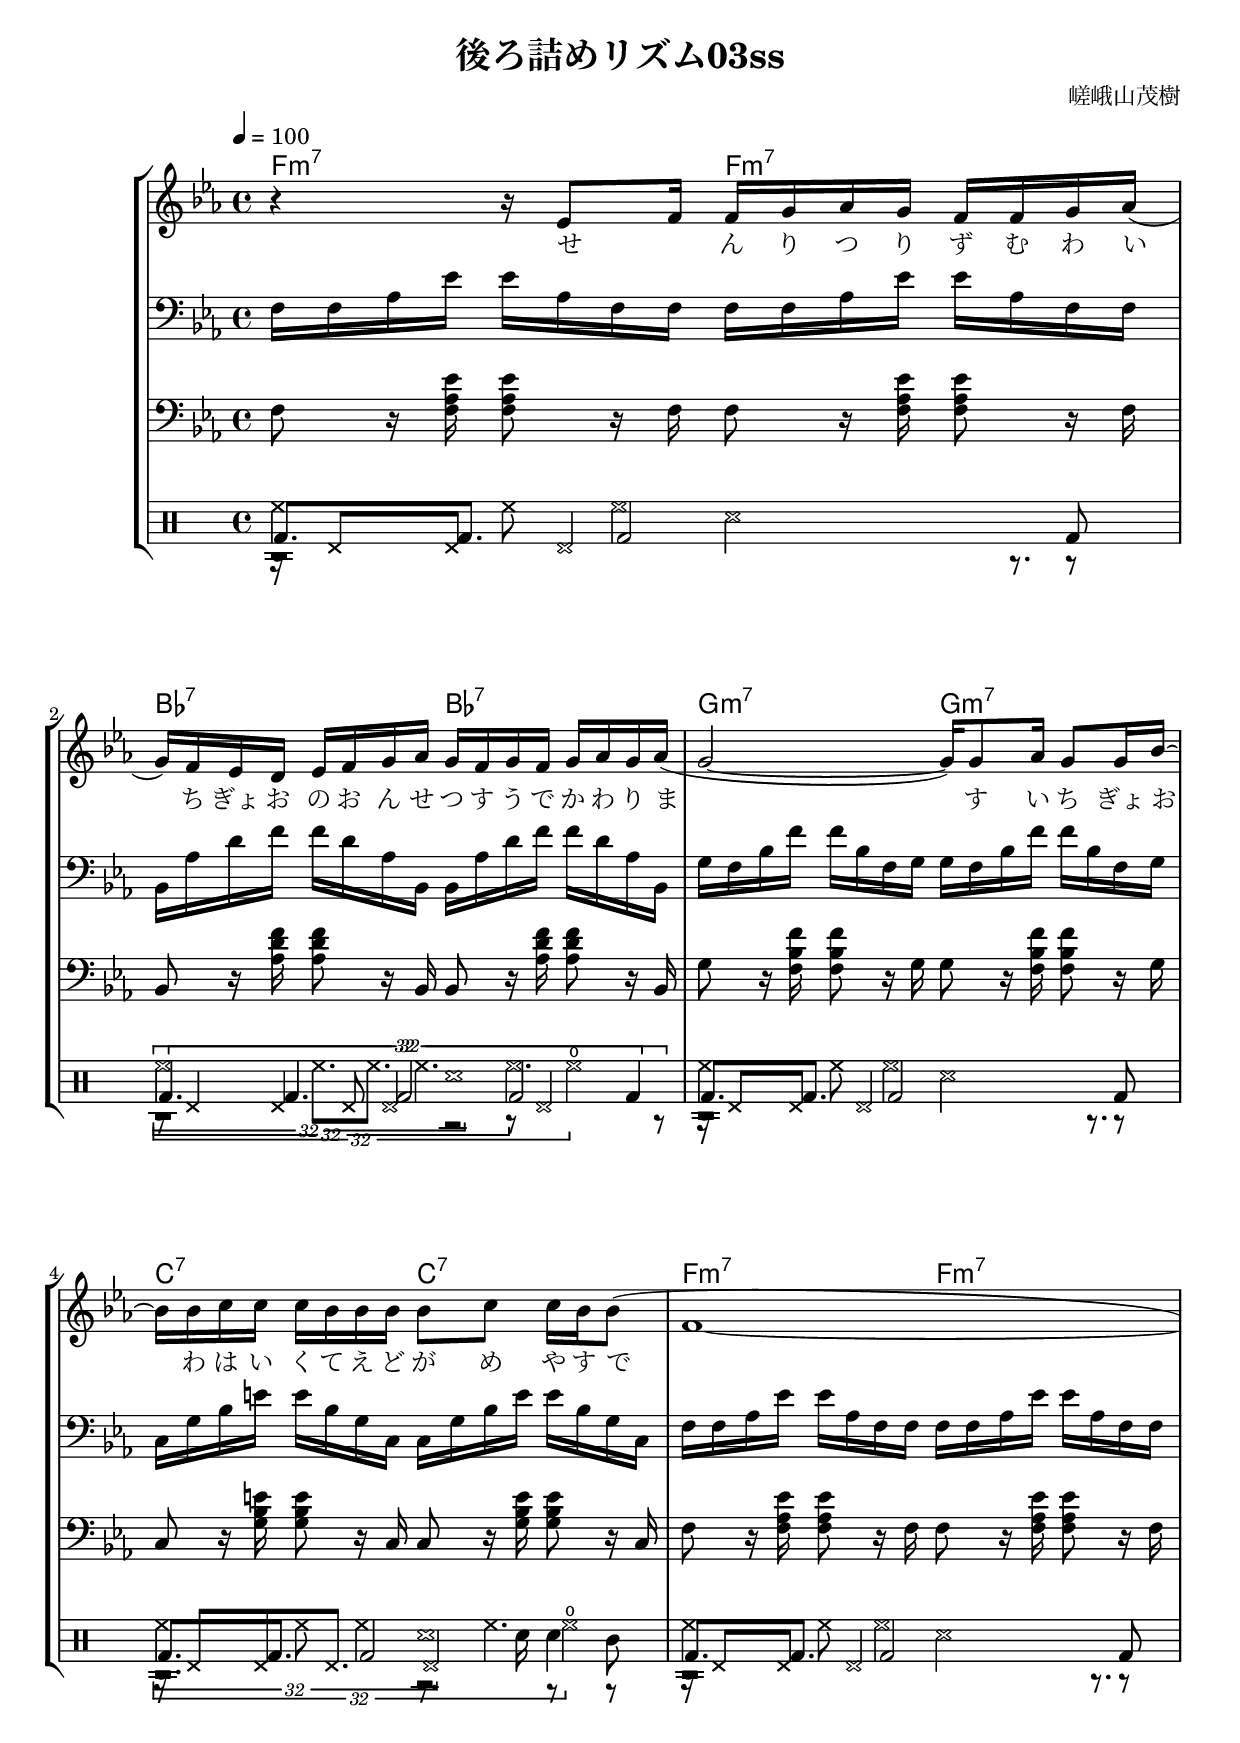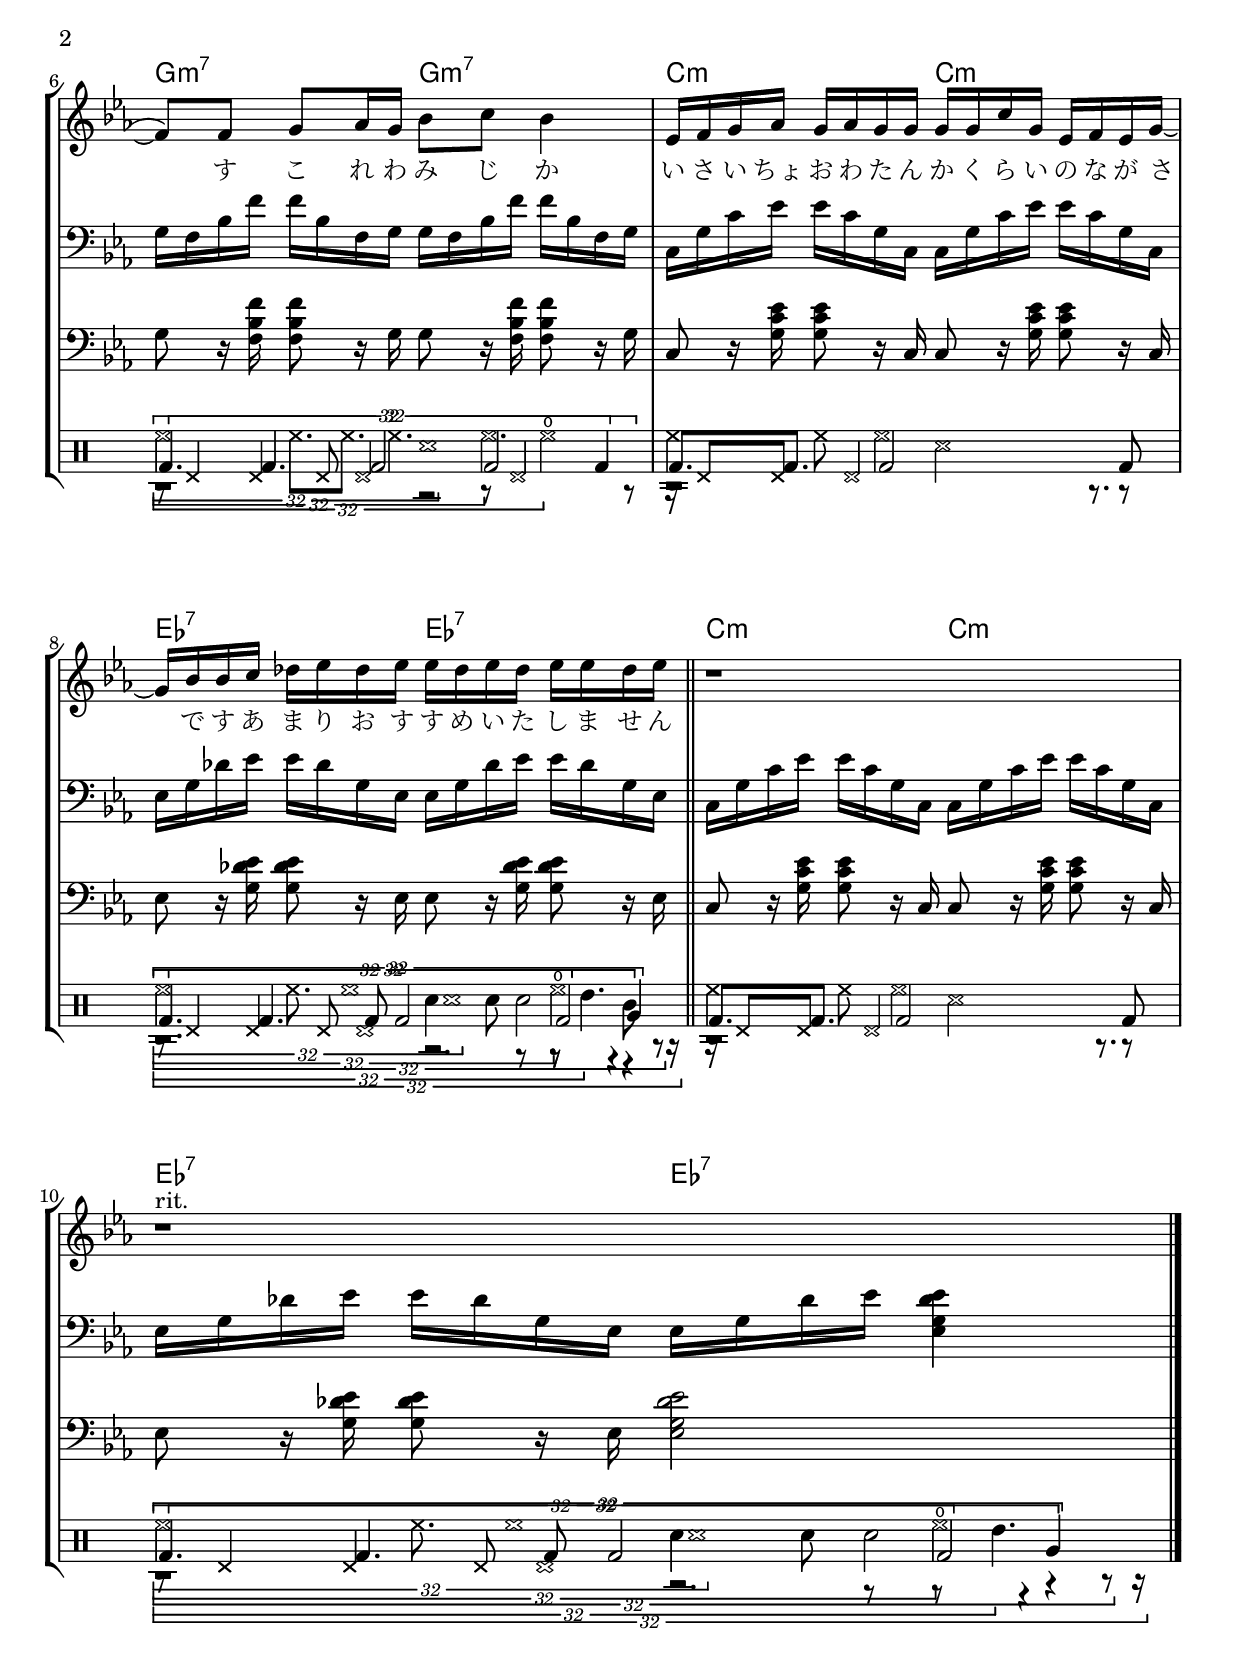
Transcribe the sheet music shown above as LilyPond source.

\version "2.12.1"

\header {
	title = \markup {後ろ詰めリズム03ss}
	composer = \markup \center-column {嵯峨山茂樹}
}

harmony = \chordmode {
	f2:min7 f:min7 bes:7 bes:7 g:min7 g:min7 c:7 c:7 f:min7 f:min7 g:min7 g:min7 c:m c:m es:7 es:7 

	c:m c:m es:7 es:7 
}

melody = {
	\set Staff.midiInstrument = #"fss0.42"
		\key es \major
	\tempo 4 = 100
r4~r16 es'8  f'16  f'16  g'16  as'16  g'16  f'16  f'16  g'16  as'16 
	(g'16)  f'16  es'16  d'16  es'16  f'16  g'16  as'16  g'16  f'16  g'16  f'16  g'16  as'16  g'16  as'16 
	(g'2~g'16)  g'8  as'16  g'8  g'16  bes'16~ 
	bes'16  bes'16  c''16  c''16  c''16  bes'16  bes'16  bes'16  bes'8  c''8  c''16  bes'16  bes'8 
	(f'1~ 
	f'8)  f'8  g'8  as'16  g'16  bes'8  c''8  bes'4 
	es'16  f'16  g'16  as'16  g'16  as'16  g'16  g'16  g'16  g'16  c''16  g'16  es'16  f'16  es'16  g'16~ 
	g'16  bes'16  bes'16  c''16  des''16  es''16  des''16  es''16  es''16  des''16  es''16  des''16  es''16  es''16  des''16  es''16
	r1 | r1^"rit." \bar "|."
}

words = \lyricmode {
	せ  ん  り  つ  り  ず  む  わ  い  ち  ぎょ  お  の  お  ん  せ  つ  す  う  で  か  わ  り  ま  す  い  ち  ぎょ  お  わ  は  い  く  て  え  ど  が  め  や  す  で  す  こ  れ  わ  み  じ  か  い  さ  い  ちょ  お  わ  た  ん  か  く  ら  い  の  な  が  さ  で  す  あ  ま  り  お  す  す  め  い  た  し  ま  せ  ん  が  
	
}

tempochange = {
	\tempo 4 = 100
	r1 | r1 | r1 | r1 | r1 | r1 | r1 | r1 \bar "||"
	\tempo 4 = 100
	r1 | \tempo 4 = 75 r2 \tempo 4 = 66 r2 \bar "|."
}

mainacc = {
	\clef bass
	\set Staff.midiInstrument = #"FX 1 (rain)"
	\key es \major
	\tempo 4 = 100
	f16 f as es' es' as f f
	f16 f as es' es' as f f
	bes,16 as d' f' f' d' as bes,
	bes,16 as d' f' f' d' as bes,
	g16 f bes f' f' bes f g
	g16 f bes f' f' bes f g
	c16 g bes e' e' bes g c
	c16 g bes e' e' bes g c
	f16 f as es' es' as f f
	f16 f as es' es' as f f
	g16 f bes f' f' bes f g
	g16 f bes f' f' bes f g
	c16 g c' es' es' c' g c
	c16 g c' es' es' c' g c
	es16 g des' es' es' des' g es
	es16 g des' es' es' des' g es
	\bar "||"

	\set Staff.midiInstrument = #"FX 1 (rain)"
	c16 g c' es' es' c' g c
	c16 g c' es' es' c' g c
	es16 g des' es' es' des' g es
	es16 g des' es' <es g des' es'>4
	\bar "|."
}

subacc = {
	\clef bass
	\set Staff.midiInstrument = #"String Ensemble 1"
	\key es \major
	\tempo 4 = 100
	f8 r16 <f as es'>16 <f as es'>8 r16 f16
	f8 r16 <f as es'>16 <f as es'>8 r16 f16
	bes,8 r16 <as d' f'>16 <as d' f'>8 r16 bes,16
	bes,8 r16 <as d' f'>16 <as d' f'>8 r16 bes,16
	g8 r16 <f bes f'>16 <f bes f'>8 r16 g16
	g8 r16 <f bes f'>16 <f bes f'>8 r16 g16
	c8 r16 <g bes e'>16 <g bes e'>8 r16 c16
	c8 r16 <g bes e'>16 <g bes e'>8 r16 c16
	f8 r16 <f as es'>16 <f as es'>8 r16 f16
	f8 r16 <f as es'>16 <f as es'>8 r16 f16
	g8 r16 <f bes f'>16 <f bes f'>8 r16 g16
	g8 r16 <f bes f'>16 <f bes f'>8 r16 g16
	c8 r16 <g c' es'>16 <g c' es'>8 r16 c16
	c8 r16 <g c' es'>16 <g c' es'>8 r16 c16
	es8 r16 <g des' es'>16 <g des' es'>8 r16 es16
	es8 r16 <g des' es'>16 <g des' es'>8 r16 es16
	\bar "||"

	\set Staff.midiInstrument = #"String Ensemble 1"
	c8 r16 <g c' es'>16 <g c' es'>8 r16 c16
	c8 r16 <g c' es'>16 <g c' es'>8 r16 c16
	es8 r16 <g des' es'>16 <g des' es'>8 r16 es16
	<es g des' es'>2
	\bar "|."
}

percA = {
	\drummode {
	hh4 hh8 hh2 r8  |\times 16/32{ hh2 hh8. hh8. hh4. hh2. } |hh4 hh8 hh2 r8  |hh4 hh8 hh4 hh4.  |hh4 hh8 hh2 r8  |\times 16/32{ hh2 hh8. hh8. hh4. hh2. } |hh4 hh8 hh2 r8  |\times 16/32{ hh2 hh8. hh1 r4 r16 } \bar "||"
	hh4 hh8 hh2 r8  |\times 16/32{ hh2 hh8. hh1 r4 r16 } \bar "|."
	}
}

percB = {
	\drummode {
	r16 hhp8 hhp8 hhp2 r8.  |\times 16/32{ r8 hhp4 hhp4 hhp8 hhp2 r8 hhp2 r8 } |r16 hhp8 hhp8 hhp2 r8.  |r16 hhp8 hhp8 hhp8. hhp2  |r16 hhp8 hhp8 hhp2 r8.  |\times 16/32{ r8 hhp4 hhp4 hhp8 hhp2 r8 hhp2 r8 } |r16 hhp8 hhp8 hhp2 r8.  |\times 16/32{ r8 hhp4 hhp4 hhp8 hhp1 r4 } \bar "||"
	r16 hhp8 hhp8 hhp2 r8.  |\times 16/32{ r8 hhp4 hhp4 hhp8 hhp1 r4 } \bar "|."
	}
}

percC = {
	\drummode {
	r1  |\times 16/32{ r1 r2 hho2 } |r1  |\times 16/32{ r1 r2 hho2 } |r1  |\times 16/32{ r1 r2 hho2 } |r1  |\times 16/32{ r1 r2 hho2 } \bar "||"
	r1  |\times 16/32{ r1 r2 hho2 } \bar "|."
	}
}

percD = {
	\drummode {
	bd8. bd8. bd2 bd8  |\times 16/32{ bd4. bd4. bd2 bd2 bd4 } |bd8. bd8. bd2 bd8  |bd8. bd8. bd2 r8  |bd8. bd8. bd2 bd8  |\times 16/32{ bd4. bd4. bd2 bd2 bd4 } |bd8. bd8. bd2 bd8  |\times 16/32{ bd4. bd4. bd8 bd2 r8 bd2 } \bar "||"
	bd8. bd8. bd2 bd8  |\times 16/32{ bd4. bd4. bd8 bd2 r8 bd2 } \bar "|."
	}
}

percE = {
	\drummode {
	r2 ss2  |\times 16/32{ r1 ss1 } |r2 ss2  |\times 16/32{ r1 ss1 } |r2 ss2  |\times 16/32{ r1 ss1 } |r2 ss2  |\times 16/32{ r1 ss1 } \bar "||"
	r2 ss2  |\times 16/32{ r1 ss1 } \bar "|."
	}
}

percF = {
	\drummode {
	r1 |r1 |r1 |r2 r8. sn16 sn4  |r1 |r1 |r1 |\times 16/32{ r1 sn4 sn8 sn2 r8 } \bar "||"
	r1 |\times 16/32{ r1 sn4 sn8 sn2 r8 } \bar "|."
	}
}

percG = {
	\drummode {
	r1 |r1 |r1 |r2. r8 tomml8  |r1 |r1 |r1 |r2. r8 tomml8  \bar "||"
	r1 |r1 \bar "|."
	}
}

percH = {
	\drummode {
	r1 |r1 |r1 |r1 |r1 |r1 |r1 |\times 16/32{ r1 r2 r8 tommh4. } \bar "||"
	r1 |\times 16/32{ r1 r2 r8 tommh4. } \bar "|."
	}
}

percI = {
	\drummode {
	r1 |r1 |r1 |r1 |r1 |r1 |r1 |\times 16/32{ r1 r2. tomfh4 } \bar "||"
	r1 |\times 16/32{ r1 r2. tomfh4 } \bar "|."
	}
}

\score {
	<<
		\new StaffGroup <<
			\new ChordNames {\harmony}
			\new Voice = "melody" {\melody}
			\new Lyrics \lyricsto "melody" \words
			\new Staff = "mainacc" {\mainacc}
			\new Staff = "subacc" {\subacc}
			\new DrumStaff <<
				\new DrumVoice {\percA}
				\new DrumVoice {\percB}
				\new DrumVoice {\percC}
				\new DrumVoice {\percD}
				\new DrumVoice {\percE}
				\new DrumVoice {\percF}
				\new DrumVoice {\percG}
				\new DrumVoice {\percH}
				\new DrumVoice {\percI}
			>>
		>>
	>>
	\layout { }
}
